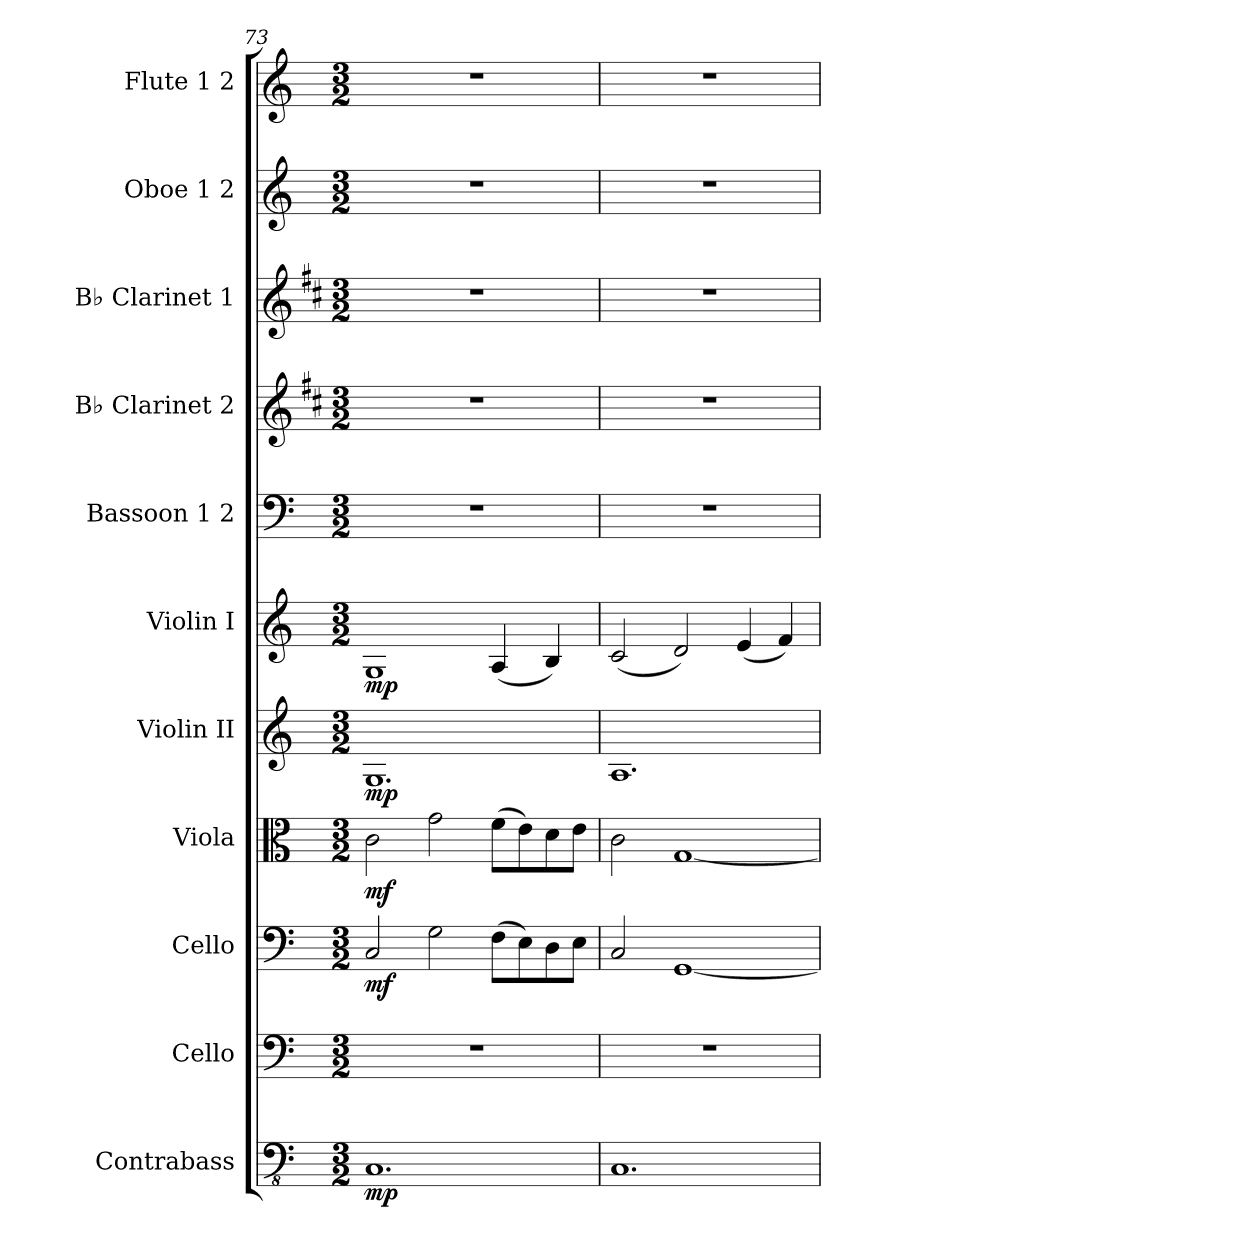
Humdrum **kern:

**kern	**dynam	**kern	**kern	**dynam	**kern	**dynam	**kern	**dynam	**kern	**dynam	**kern	**kern	**kern	**kern	**kern
*part11	*part11	*part10	*part9	*part9	*part8	*part8	*part7	*part7	*part6	*part6	*part5	*part4	*part3	*part2	*part1
*staff11	*staff11	*staff10	*staff9	*staff9	*staff8	*staff8	*staff7	*staff7	*staff6	*staff6	*staff5	*staff4	*staff3	*staff2	*staff1
*I"Contrabass	*	*I"Cello	*I"Cello	*	*I"Viola	*	*I"Violin II	*	*I"Violin I	*	*I"Bassoon 1               2	*I"B♭ Clarinet 2	*I"B♭ Clarinet 1	*I"Oboe 1           2	*I"Flute 1          2
*I'Cbs.	*	*I'Cl.	*I'Cl.	*	*I'Vla.	*	*I'Vln. 2	*	*I'Vln. I	*	*I'Bsn.	*I'Cl. 2	*I'Cl. 1	*I'Ob.	*I'Fl.
*clefFv4	*	*clefF4	*clefF4	*	*clefC3	*	*clefG2	*	*clefG2	*	*clefF4	*clefG2	*clefG2	*clefG2	*clefG2
*	*	*	*	*	*	*	*	*	*	*	*	*ITrd1c2	*ITrd1c2	*	*
*k[]	*	*k[]	*k[]	*	*k[]	*	*k[]	*	*k[]	*	*k[]	*k[]	*k[]	*k[]	*k[]
*M3/2	*	*M3/2	*M3/2	*	*M3/2	*	*M3/2	*	*M3/2	*	*M3/2	*M3/2	*M3/2	*M3/2	*M3/2
*MM144	*	*MM144	*MM144	*	*MM144	*	*MM144	*	*MM144	*	*MM144	*MM144	*MM144	*MM144	*MM144
=73	=73	=73	=73	=73	=73	=73	=73	=73	=73	=73	=73	=73	=73	=73	=73
!	!LO:DY:b	!	!	!LO:DY:b	!	!LO:DY:b	!	!LO:DY:b	!	!LO:DY:b	!	!	!	!	!
1.CC	mp	1.r	2C/	mf	2c\	mf	1.G	mp	1G	mp	1.r	1.r	1.r	1.r	1.r
.	.	.	2G\	.	2g\	.	.	.	.	.	.	.	.	.	.
.	.	.	(8F\L	.	(8f\L	.	.	.	(4A/	.	.	.	.	.	.
.	.	.	8E\)	.	8e\)	.	.	.	.	.	.	.	.	.	.
.	.	.	8D\	.	8d\	.	.	.	4B/)	.	.	.	.	.	.
.	.	.	8E\J	.	8e\J	.	.	.	.	.	.	.	.	.	.
!!LO:PB:g=z
=74	=74	=74	=74	=74	=74	=74	=74	=74	=74	=74	=74	=74	=74	=74	=74
1.CC	.	1.r	2C/	.	2c\	.	1.A	.	(2c/	.	1.r	1.r	1.r	1.r	1.r
.	.	.	[1GG	.	[1G	.	.	.	2d/)	.	.	.	.	.	.
.	.	.	.	.	.	.	.	.	(4e/	.	.	.	.	.	.
.	.	.	.	.	.	.	.	.	4f/)	.	.	.	.	.	.
=	=	=	=	=	=	=	=	=	=	=	=	=	=	=	=
*-	*-	*-	*-	*-	*-	*-	*-	*-	*-	*-	*-	*-	*-	*-	*-
